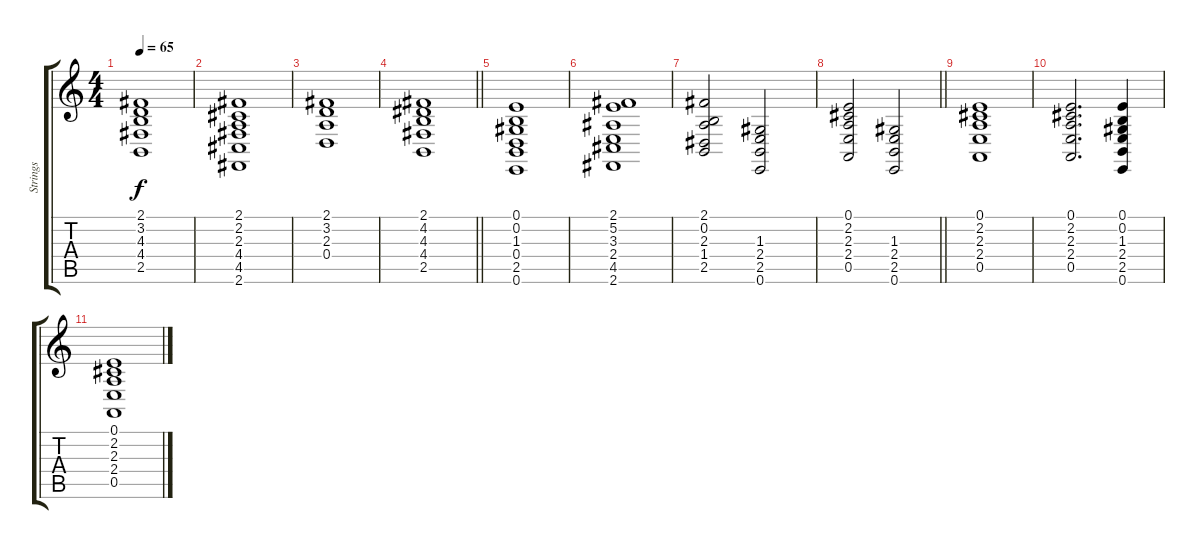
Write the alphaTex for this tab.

\track ("Strings" "Strings") {instrument pad2warm}
\staff {score tabs}
\tuning (E4 B3 G3 D3 A2 E2) {hide}
\ts (4 4)
\tempo 65
\clef g2
\ks c
(2.1 3.2 4.3 4.4 2.5).1{dy f} |
(2.1 2.2 2.3 4.4 4.5 2.6).1 |
(2.1 3.2 2.3 0.4).1 |
\barLineRight lightlight
(2.1 4.2 4.3 4.4 2.5).1 |
(0.1 0.2 1.3 0.4 2.5 0.6).1 |
(2.1 5.2 3.3 2.4 4.5 2.6).1 |
(2.1 0.2 2.3 1.4 2.5).2 (1.3 2.4 2.5 0.6).2 |
\barLineRight lightlight
(0.1 2.2 2.3 2.4 0.5).2 (1.3 2.4 2.5 0.6).2 |
(0.1 2.2 2.3 2.4 0.5).1 |
(0.1 2.2 2.3 2.4 0.5).2{d} (0.1 0.2 1.3 2.4 2.5 0.6).4 |
(0.1 2.2 2.3 2.4 0.5).1
